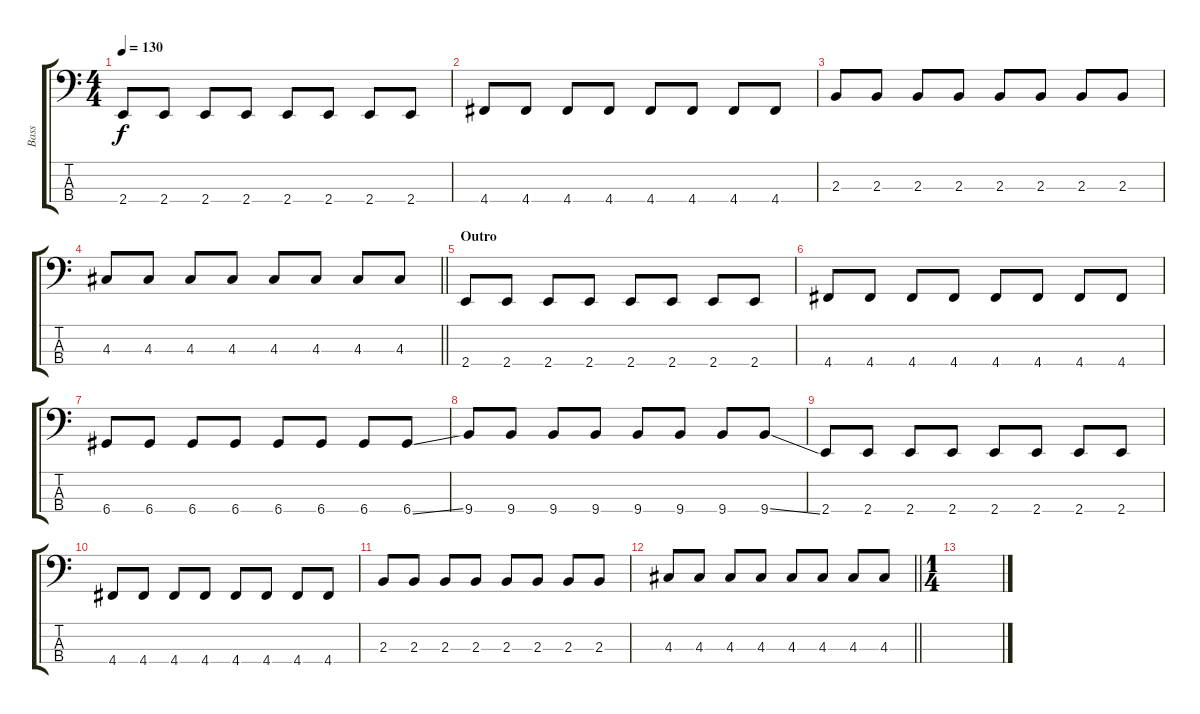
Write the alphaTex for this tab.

\track ("Bass" "Bass") {instrument electricbasspick}
\staff {score tabs}
\tuning (G2 D2 A1 D1) {hide}
\ts (4 4)
\tempo 130
\clef f4
\ks c
2.4.8{dy f} 2.4.8 2.4.8 2.4.8 2.4.8 2.4.8 2.4.8 2.4.8 |
4.4.8 4.4.8 4.4.8 4.4.8 4.4.8 4.4.8 4.4.8 4.4.8 |
2.3.8 2.3.8 2.3.8 2.3.8 2.3.8 2.3.8 2.3.8 2.3.8 |
\barLineRight lightlight
4.3.8 4.3.8 4.3.8 4.3.8 4.3.8 4.3.8 4.3.8 4.3.8 |
\section ("" "Outro")
2.4.8 2.4.8 2.4.8 2.4.8 2.4.8 2.4.8 2.4.8 2.4.8 |
4.4.8 4.4.8 4.4.8 4.4.8 4.4.8 4.4.8 4.4.8 4.4.8 |
6.4.8 6.4.8 6.4.8 6.4.8 6.4.8 6.4.8 6.4.8 6.4{ss}.8 |
9.4.8 9.4.8 9.4.8 9.4.8 9.4.8 9.4.8 9.4.8 9.4{ss}.8 |
2.4.8 2.4.8 2.4.8 2.4.8 2.4.8 2.4.8 2.4.8 2.4.8 |
4.4.8 4.4.8 4.4.8 4.4.8 4.4.8 4.4.8 4.4.8 4.4.8 |
2.3.8 2.3.8 2.3.8 2.3.8 2.3.8 2.3.8 2.3.8 2.3.8 |
\barLineRight lightlight
4.3.8 4.3.8 4.3.8 4.3.8 4.3.8 4.3.8 4.3.8 4.3.8 |
\ts (1 4)
